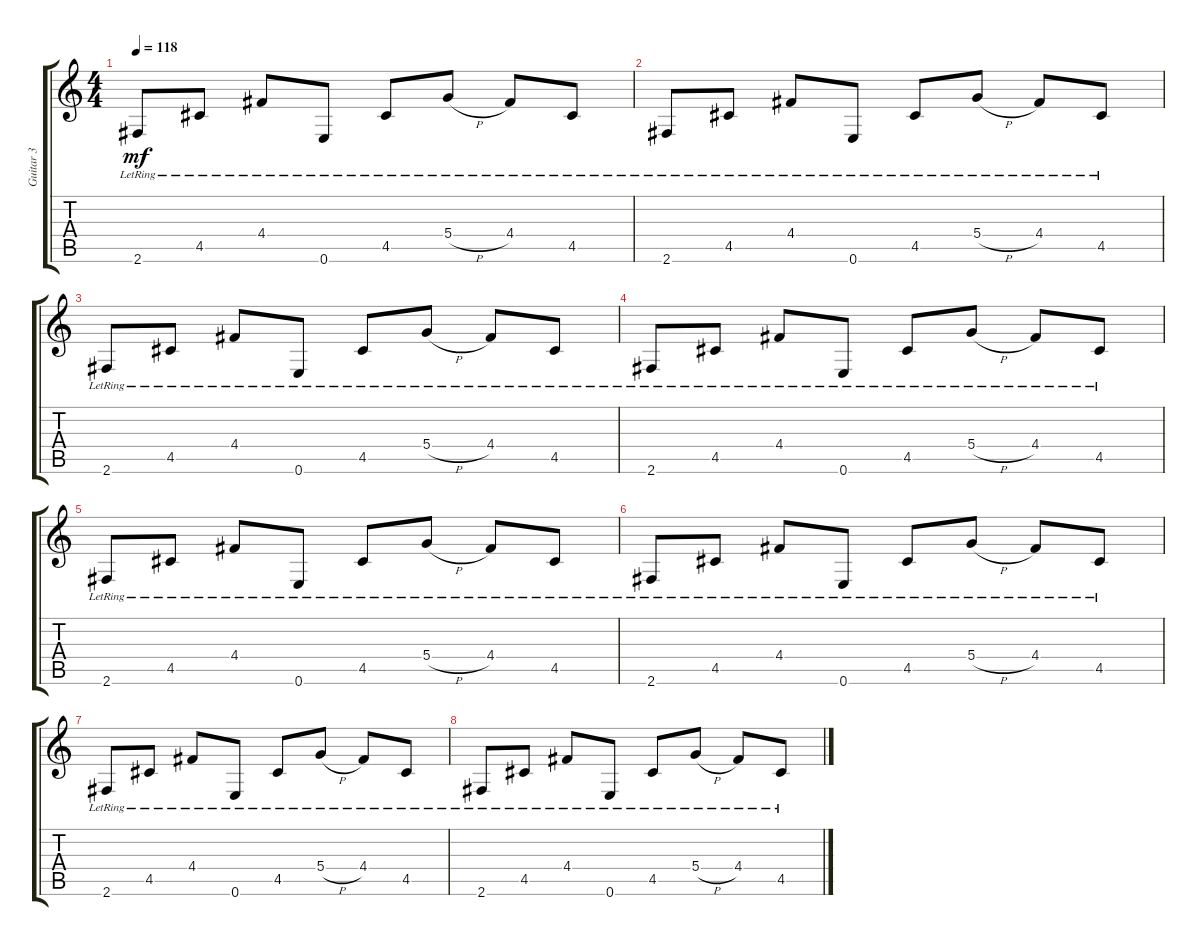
\track ("Guitar 3" "Guitar 3") {instrument distortionguitar}
\staff {score tabs}
\tuning (E4 B3 G3 D3 A2 E2) {hide}
\ts (4 4)
\tempo 118
\clef g2
\ks c
2.6{lr}.8{dy mf} 4.5{lr}.8 4.4{lr}.8 0.6{lr}.8 4.5{lr}.8 5.4{h lr}.8 4.4{lr}.8 4.5{lr}.8 |
2.6{lr}.8 4.5{lr}.8 4.4{lr}.8 0.6{lr}.8 4.5{lr}.8 5.4{h lr}.8 4.4{lr}.8 4.5{lr}.8 |
2.6{lr}.8 4.5{lr}.8 4.4{lr}.8 0.6{lr}.8 4.5{lr}.8 5.4{h lr}.8 4.4{lr}.8 4.5{lr}.8 |
2.6{lr}.8 4.5{lr}.8 4.4{lr}.8 0.6{lr}.8 4.5{lr}.8 5.4{h lr}.8 4.4{lr}.8 4.5{lr}.8 |
2.6{lr}.8 4.5{lr}.8 4.4{lr}.8 0.6{lr}.8 4.5{lr}.8 5.4{h lr}.8 4.4{lr}.8 4.5{lr}.8 |
2.6{lr}.8 4.5{lr}.8 4.4{lr}.8 0.6{lr}.8 4.5{lr}.8 5.4{h lr}.8 4.4{lr}.8 4.5{lr}.8 |
2.6{lr}.8 4.5{lr}.8 4.4{lr}.8 0.6{lr}.8 4.5{lr}.8 5.4{h lr}.8 4.4{lr}.8 4.5{lr}.8 |
2.6{lr}.8 4.5{lr}.8 4.4{lr}.8 0.6{lr}.8 4.5{lr}.8 5.4{h lr}.8 4.4{lr}.8 4.5{lr}.8
